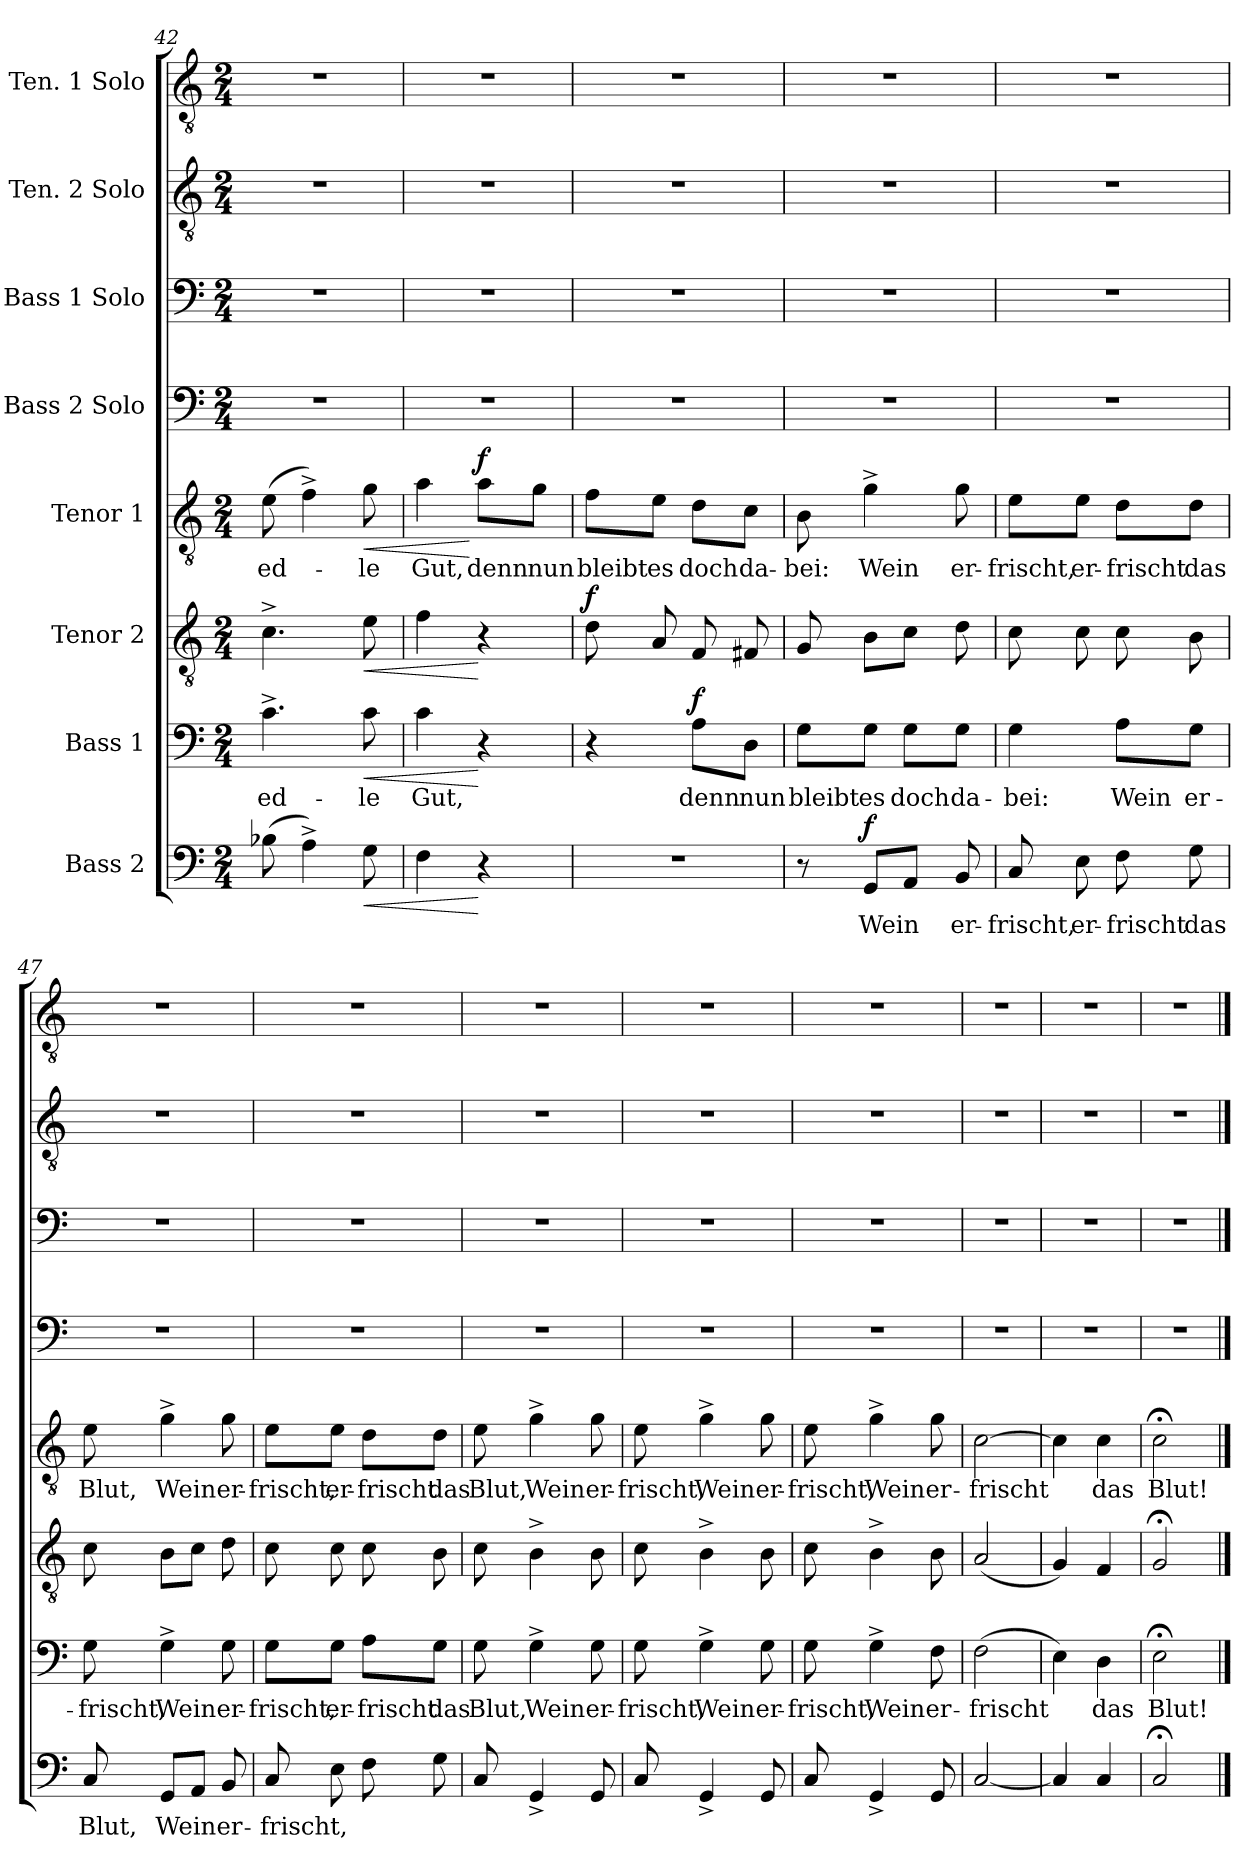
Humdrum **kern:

**kern	**text	**dynam	**kern	**text	**dynam	**kern	**dynam	**kern	**text	**dynam	**kern	**kern	**kern	**kern
*part8	*part8	*part8	*part7	*part7	*part7	*part6	*part6	*part5	*part5	*part5	*part4	*part3	*part2	*part1
*staff8	*staff8	*staff8	*staff7	*staff7	*staff7	*staff6	*staff6	*staff5	*staff5	*staff5	*staff4	*staff3	*staff2	*staff1
*I"Bass 2	*	*	*I"Bass 1	*	*	*I"Tenor 2	*	*I"Tenor 1	*	*	*I"Bass 2 Solo	*I"Bass 1 Solo	*I"Ten. 2 Solo	*I"Ten. 1 Solo
*clefF4	*	*	*clefF4	*	*	*clefGv2	*	*clefGv2	*	*	*clefF4	*clefF4	*clefGv2	*clefGv2
*k[]	*	*	*k[]	*	*	*k[]	*	*k[]	*	*	*k[]	*k[]	*k[]	*k[]
*M2/4	*	*	*M2/4	*	*	*M2/4	*	*M2/4	*	*	*M2/4	*M2/4	*M2/4	*M2/4
=42	=42	=42	=42	=42	=42	=42	=42	=42	=42	=42	=42	=42	=42	=42
(8B-X\	.	.	4.c^\	ed-	.	4.c^\	.	(8e\	ed-	.	2r	2r	2r	2r
4A^\)	.	.	.	.	.	.	.	4f^\)	.	.	.	.	.	.
!	!	!LO:HP:b	!	!	!LO:HP:b	!	!LO:HP:b	!	!	!LO:HP:b	!	!	!	!
8G\	.	<	8c\	-le	<	8e\	<	8g\	-le	<	.	.	.	.
=43	=43	=43	=43	=43	=43	=43	=43	=43	=43	=43	=43	=43	=43	=43
4F\	.	.	4c\	Gut,	.	4f\	.	4a\	Gut,	.	2r	2r	2r	2r
!	!	!	!	!	!	!	!	!	!	!LO:DY:n=1:a	!	!	!	!
4r	.	[	4r	.	[	4r	[	8a\L	denn	[ f	.	.	.	.
.	.	.	.	.	.	.	.	8g\J	nun	.	.	.	.	.
!!LO:LB:g=z
=44	=44	=44	=44	=44	=44	=44	=44	=44	=44	=44	=44	=44	=44	=44
!	!	!	!	!	!	!	!LO:DY:a	!	!	!	!	!	!	!
2r	.	.	4r	.	.	8d\	f	8f\L	bleibt	.	2r	2r	2r	2r
.	.	.	.	.	.	8A/	.	8e\J	es	.	.	.	.	.
!	!	!	!	!	!LO:DY:a	!	!	!	!	!	!	!	!	!
.	.	.	8A\L	denn	f	8F/	.	8d\L	doch	.	.	.	.	.
.	.	.	8D\J	nun	.	8F#X/	.	8c\J	da-	.	.	.	.	.
=45	=45	=45	=45	=45	=45	=45	=45	=45	=45	=45	=45	=45	=45	=45
8r	.	.	8G\L	bleibt	.	8G/	.	8B\	-bei:	.	2r	2r	2r	2r
!	!	!LO:DY:a	!	!	!	!	!	!	!	!	!	!	!	!
8GG/L	Wein	f	8G\J	es	.	8B\L	.	4g^\	Wein	.	.	.	.	.
8AA/J	.	.	8G\L	doch	.	8c\J	.	.	.	.	.	.	.	.
8BB/	er-	.	8G\J	da-	.	8d\	.	8g\	er-	.	.	.	.	.
=46	=46	=46	=46	=46	=46	=46	=46	=46	=46	=46	=46	=46	=46	=46
8C/	-frischt,	.	4G\	-bei:	.	8c\	.	8e\L	-frischt,	.	2r	2r	2r	2r
8E\	er-	.	.	.	.	8c\	.	8e\J	er-	.	.	.	.	.
8F\	-frischt	.	8A\L	Wein	.	8c\	.	8d\L	-frischt	.	.	.	.	.
8G\	das	.	8G\J	er-	.	8B\	.	8d\J	das	.	.	.	.	.
=47	=47	=47	=47	=47	=47	=47	=47	=47	=47	=47	=47	=47	=47	=47
8C/	Blut,	.	8G\	-frischt,	.	8c\	.	8e\	Blut,	.	2r	2r	2r	2r
8GG/L	-Wein	.	4G^\	Wein	.	8B\L	.	4g^\	Wein	.	.	.	.	.
8AA/J	.	.	.	.	.	8c\J	.	.	.	.	.	.	.	.
8BB/	er-	.	8G\	er-	.	8d\	.	8g\	er-	.	.	.	.	.
=48	=48	=48	=48	=48	=48	=48	=48	=48	=48	=48	=48	=48	=48	=48
8C/	-frischt,	.	8G\L	-frischt,	.	8c\	.	8e\L	-frischt,	.	2r	2r	2r	2r
8E\	.	.	8G\J	er-	.	8c\	.	8e\J	er-	.	.	.	.	.
8F\	.	.	8A\L	-frischt	.	8c\	.	8d\L	-frischt	.	.	.	.	.
8G\	.	.	8G\J	das	.	8B\	.	8d\J	das	.	.	.	.	.
!!LO:LB:g=z
=49	=49	=49	=49	=49	=49	=49	=49	=49	=49	=49	=49	=49	=49	=49
8C/	.	.	8G\	Blut,	.	8c\	.	8e\	Blut,	.	2r	2r	2r	2r
4GG^/	.	.	4G^\	Wein	.	4B^\	.	4g^\	Wein	.	.	.	.	.
8GG/	.	.	8G\	er-	.	8B\	.	8g\	er-	.	.	.	.	.
=50	=50	=50	=50	=50	=50	=50	=50	=50	=50	=50	=50	=50	=50	=50
8C/	.	.	8G\	-frischt,	.	8c\	.	8e\	-frischt,	.	2r	2r	2r	2r
4GG^/	.	.	4G^\	Wein	.	4B^\	.	4g^\	Wein	.	.	.	.	.
8GG/	.	.	8G\	er-	.	8B\	.	8g\	er-	.	.	.	.	.
=51	=51	=51	=51	=51	=51	=51	=51	=51	=51	=51	=51	=51	=51	=51
8C/	.	.	8G\	-frischt,	.	8c\	.	8e\	-frischt,	.	2r	2r	2r	2r
4GG^/	.	.	4G^\	Wein	.	4B^\	.	4g^\	Wein	.	.	.	.	.
8GG/	.	.	8F\	er-	.	8B\	.	8g\	er-	.	.	.	.	.
=52	=52	=52	=52	=52	=52	=52	=52	=52	=52	=52	=52	=52	=52	=52
[2C/	.	.	(2F\	-frischt	.	(2A/	.	[2c\	-frischt	.	2r	2r	2r	2r
=53	=53	=53	=53	=53	=53	=53	=53	=53	=53	=53	=53	=53	=53	=53
4C/]	.	.	4E\)	.	.	4G/)	.	4c\]	.	.	2r	2r	2r	2r
4C/	.	.	4D\	das	.	4F/	.	4c\	das	.	.	.	.	.
=54	=54	=54	=54	=54	=54	=54	=54	=54	=54	=54	=54	=54	=54	=54
2C;</	.	.	2E;<\	Blut!	.	2G;</	.	2c;<\	Blut!	.	2r	2r	2r	2r
==	==	==	==	==	==	==	==	==	==	==	==	==	==	==
*-	*-	*-	*-	*-	*-	*-	*-	*-	*-	*-	*-	*-	*-	*-
